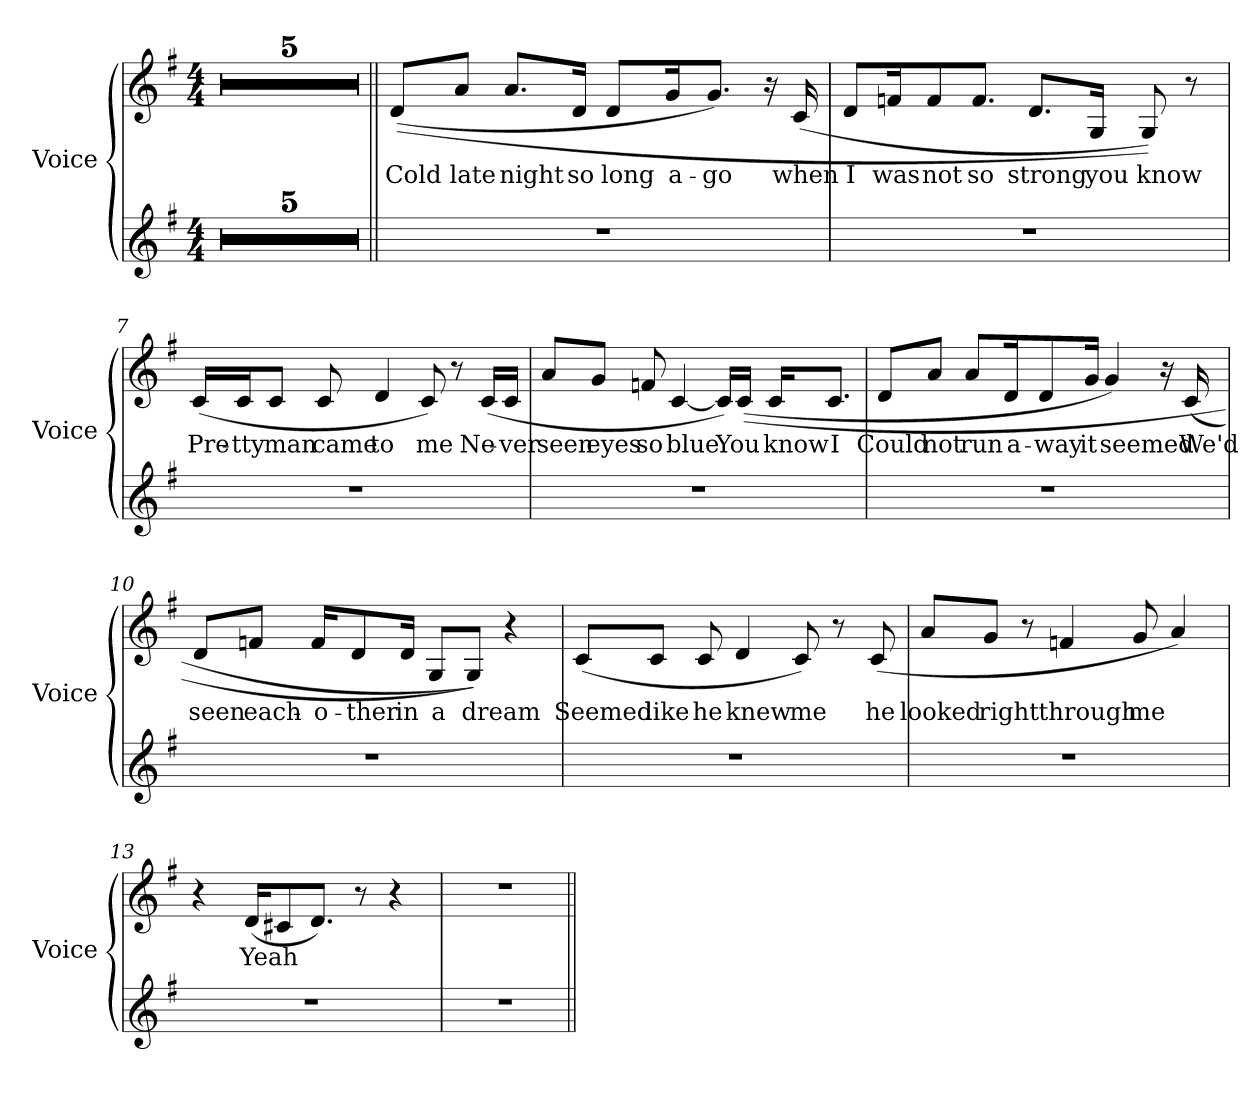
**kern	**kern	**text
*part2	*part1	*part1
*staff2	*staff1	*staff1
*I"Voice	*I"Voice	*
*I'Voice	*I'Voice	*
!!LO:PB:g=z
*clefG2	*clefG2	*
*k[f#]	*k[f#]	*
*G:	*G:	*
*M4/4	*M4/4	*
=	=	=
1r;<	1r;<	.
=1	=1	=1
1r	1r	.
=2	=2	=2
1r	1r	.
=3	=3	=3
1r	1r	.
=4	=4	=4
1r	1r	.
=5||	=5||	=5||
!	!	!LO:LY:b:color=#000000
1r	((8di/L	Cold
!	!	!LO:LY:b:color=#000000
.	8ai/J	late
!	!	!LO:LY:b:color=#000000
.	8.ai/L	night
!	!	!LO:LY:b:color=#000000
.	16di/Jk	so
!	!	!LO:LY:b:color=#000000
.	8di/L	long
!	!	!LO:LY:b:color=#000000
.	16gi/k	a-
!	!	!LO:LY:b:color=#000000
.	8.gi/J)	-go
.	16r	.
!	!	!LO:LY:b:color=#000000
.	(16ci/	when
!!LO:LB:g=z
=6	=6	=6
!	!	!LO:LY:b:color=#000000
1r	8di/L	I
!	!	!LO:LY:b:color=#000000
.	16fni/k	was
!	!	!LO:LY:b:color=#000000
.	8fi/	not
!	!	!LO:LY:b:color=#000000
.	8.fi/J	so
!	!	!LO:LY:b:color=#000000
.	8.di/L	strong
!	!	!LO:LY:b:color=#000000
.	16Gi/Jk	you
!	!	!LO:LY:b:color=#000000
.	8Gi/))	know
.	8r	.
=7	=7	=7
!	!	!LO:LY:b:color=#000000
1r	(16ci/LL	Pre-
!	!	!LO:LY:b:color=#000000
.	16ci/J	-tty
!	!	!LO:LY:b:color=#000000
.	8ci/J	man
!	!	!LO:LY:b:color=#000000
.	8ci/	came
!	!	!LO:LY:b:color=#000000
.	4di/	to
!	!	!LO:LY:b:color=#000000
.	8ci/)	me
.	8r	.
!	!	!LO:LY:b:color=#000000
.	(16ci/LL	Ne-
!	!	!LO:LY:b:color=#000000
.	16ci/JJ	-ver
!!LO:LB:g=z
=8	=8	=8
!	!	!LO:LY:b:color=#000000
1r	8ai/L	seen
!	!	!LO:LY:b:color=#000000
.	8gi/J	eyes
!	!	!LO:LY:b:color=#000000
.	8fni/	so
!	!	!LO:LY:b:color=#000000
.	[4ci/	blue
.	16ci/LL])	.
!	!	!LO:LY:b:color=#000000
.	((16ci/JJ	You
!	!	!LO:LY:b:color=#000000
.	16ci/KL	know
!	!	!LO:LY:b:color=#000000
.	8.ci/J	I
=9	=9	=9
!	!	!LO:LY:b:color=#000000
1r	8di/L	Could
!	!	!LO:LY:b:color=#000000
.	8ai/J	not
!	!	!LO:LY:b:color=#000000
.	8ai/L	run
!	!	!LO:LY:b:color=#000000
.	16di/k	a-
!	!	!LO:LY:b:color=#000000
.	8di/	-way
!	!	!LO:LY:b:color=#000000
.	16gi/Jk	it
!	!	!LO:LY:b:color=#000000
.	4gi/)	seemed
.	16r	.
!	!	!LO:LY:b:color=#000000
.	(16ci/	We'd
=10	=10	=10
!	!	!LO:LY:b:color=#000000
1r	8di/L	seen
!	!	!LO:LY:b:color=#000000
.	8fni/J	each-
!	!	!LO:LY:b:color=#000000
.	16fi/KL	-o-
!	!	!LO:LY:b:color=#000000
.	8di/	-ther
!	!	!LO:LY:b:color=#000000
.	16di/Jk	in
!	!	!LO:LY:b:color=#000000
.	8Gi/L	a
!	!	!LO:LY:b:color=#000000
.	8Gi/J))	dream
.	4r	.
!!LO:LB:g=z
=11	=11	=11
!	!	!LO:LY:b:color=#000000
1r	(8ci/L	Seemed
!	!	!LO:LY:b:color=#000000
.	8ci/J	like
!	!	!LO:LY:b:color=#000000
.	8ci/	he
!	!	!LO:LY:b:color=#000000
.	4di/	knew
!	!	!LO:LY:b:color=#000000
.	8ci/)	me
.	8r	.
!	!	!LO:LY:b:color=#000000
.	(8ci/	he
=12	=12	=12
!	!	!LO:LY:b:color=#000000
1r	8ai/L	looked
!	!	!LO:LY:b:color=#000000
.	8gi/J	right
.	8r	.
!	!	!LO:LY:b:color=#000000
.	4fni/	through
!	!	!LO:LY:b:color=#000000
.	8gi/	me
.	4ai/)	.
=13	=13	=13
1r	4r	.
!	!	!LO:LY:b:color=#000000
.	(16di/KL	Yeah
.	8c#Xi/	.
.	8.di/J)	.
.	8r	.
.	4r	.
=14	=14	=14
1r	1r	.
=||	=||	=||
*-	*-	*-
